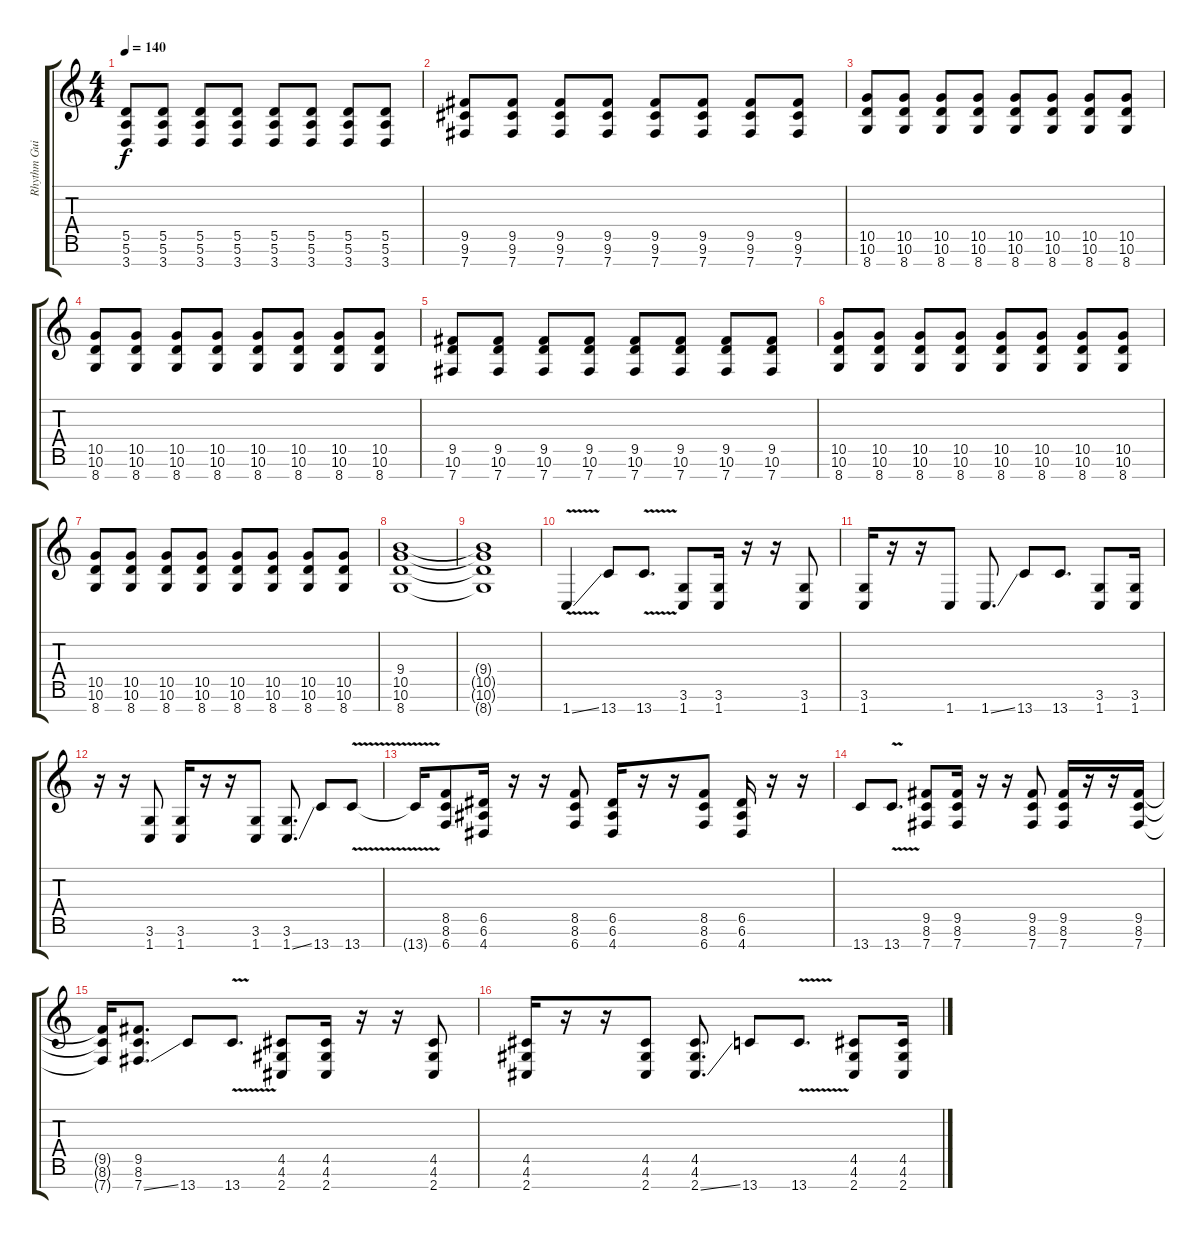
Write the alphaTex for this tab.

\track ("Rhythm Guitar 1" "Rhythm Gui") {instrument distortionguitar}
\staff {score tabs}
\tuning (E4 B3 G3 D3 A2 E2 B1) {hide}
\ts (4 4)
\tempo 140
\clef g2
\ks c
(5.5 5.6 3.7).8{dy f} (5.5 5.6 3.7).8 (5.5 5.6 3.7).8 (5.5 5.6 3.7).8 (5.5 5.6 3.7).8 (5.5 5.6 3.7).8 (5.5 5.6 3.7).8 (5.5 5.6 3.7).8 |
(9.5 9.6 7.7).8 (9.5 9.6 7.7).8 (9.5 9.6 7.7).8 (9.5 9.6 7.7).8 (9.5 9.6 7.7).8 (9.5 9.6 7.7).8 (9.5 9.6 7.7).8 (9.5 9.6 7.7).8 |
(10.5 10.6 8.7).8 (10.5 10.6 8.7).8 (10.5 10.6 8.7).8 (10.5 10.6 8.7).8 (10.5 10.6 8.7).8 (10.5 10.6 8.7).8 (10.5 10.6 8.7).8 (10.5 10.6 8.7).8 |
(10.5 10.6 8.7).8 (10.5 10.6 8.7).8 (10.5 10.6 8.7).8 (10.5 10.6 8.7).8 (10.5 10.6 8.7).8 (10.5 10.6 8.7).8 (10.5 10.6 8.7).8 (10.5 10.6 8.7).8 |
(9.5 10.6 7.7).8 (9.5 10.6 7.7).8 (9.5 10.6 7.7).8 (9.5 10.6 7.7).8 (9.5 10.6 7.7).8 (9.5 10.6 7.7).8 (9.5 10.6 7.7).8 (9.5 10.6 7.7).8 |
(10.5 10.6 8.7).8 (10.5 10.6 8.7).8 (10.5 10.6 8.7).8 (10.5 10.6 8.7).8 (10.5 10.6 8.7).8 (10.5 10.6 8.7).8 (10.5 10.6 8.7).8 (10.5 10.6 8.7).8 |
(10.5 10.6 8.7).8 (10.5 10.6 8.7).8 (10.5 10.6 8.7).8 (10.5 10.6 8.7).8 (10.5 10.6 8.7).8 (10.5 10.6 8.7).8 (10.5 10.6 8.7).8 (10.5 10.6 8.7).8 |
(9.4 10.5 10.6 8.7).1 |
(9.4{t} 10.5{t} 10.6{t} 8.7{t}).1 |
1.7{v ss}.4 13.7.8 13.7{v}.8{d} (3.6 1.7).8 (3.6 1.7).16 r.16 r.16 (3.6 1.7).8 |
(3.6 1.7).16 r.16 r.16 1.7.8 1.7{ss}.8{d} 13.7.8 13.7.8{d} (3.6 1.7).8 (3.6 1.7).16 |
r.16 r.16 (3.6 1.7).8 (3.6 1.7).16 r.16 r.16 (3.6 1.7).8 (3.6 1.7{ss}).8{d} 13.7.8 13.7{v}.8 |
13.7{t}.16 (8.5 8.6 6.7).8 (6.5 6.6 4.7).16 r.16 r.16 (8.5 8.6 6.7).8 (6.5 6.6 4.7).16 r.16 r.16 (8.5 8.6 6.7).8 (6.5 6.6 4.7).16 r.16 r.16 |
13.7.8 13.7{v}.8{d} (9.5 8.6 7.7).8 (9.5 8.6 7.7).16 r.16 r.16 (9.5 8.6 7.7).8 (9.5 8.6 7.7).16 r.16 r.16 (9.5 8.6 7.7).16 |
(9.5{t} 8.6{t} 7.7{t}).16 (9.5 8.6 7.7{ss}).8{d} 13.7.8 13.7{v}.8{d} (4.5 4.6 2.7).8 (4.5 4.6 2.7).16 r.16 r.16 (4.5 4.6 2.7).8 |
(4.5 4.6 2.7).16 r.16 r.16 (4.5 4.6 2.7).8 (4.5 4.6 2.7{ss}).8{d} 13.7.8 13.7{v}.8{d} (4.5 4.6 2.7).8 (4.5 4.6 2.7).16
